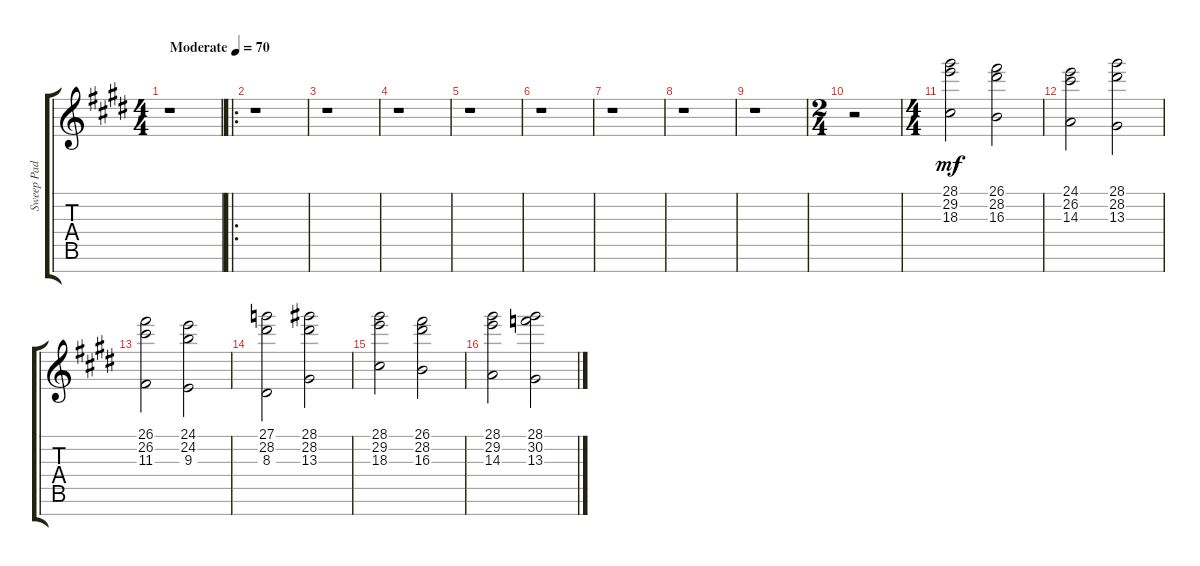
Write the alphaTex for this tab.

\track ("Sweep Pad" "Sweep Pad") {instrument pad8sweep}
\staff {score tabs}
\tuning (E4 B3 G3 D3 A2 E2 B1) {hide}
\ts (4 4)
\tempo (70 "Moderate")
\clef g2
\ks e
r.1{dy mf instrument pad8sweep} |
\ro
r.1 |
r.1 |
r.1 |
r.1 |
r.1 |
r.1 |
r.1 |
r.1 |
\ts (2 4)
r.2 |
\ts (4 4)
(28.1 29.2 18.3).2{volume 12} (26.1 28.2 16.3).2 |
(24.1 26.2 14.3).2 (28.1 28.2 13.3).2 |
(26.1 26.2 11.3).2 (24.1 24.2 9.3).2 |
(27.1 28.2 8.3).2 (28.1 28.2 13.3).2 |
(28.1 29.2 18.3).2 (26.1 28.2 16.3).2 |
(28.1 29.2 14.3).2 (28.1 30.2 13.3).2
